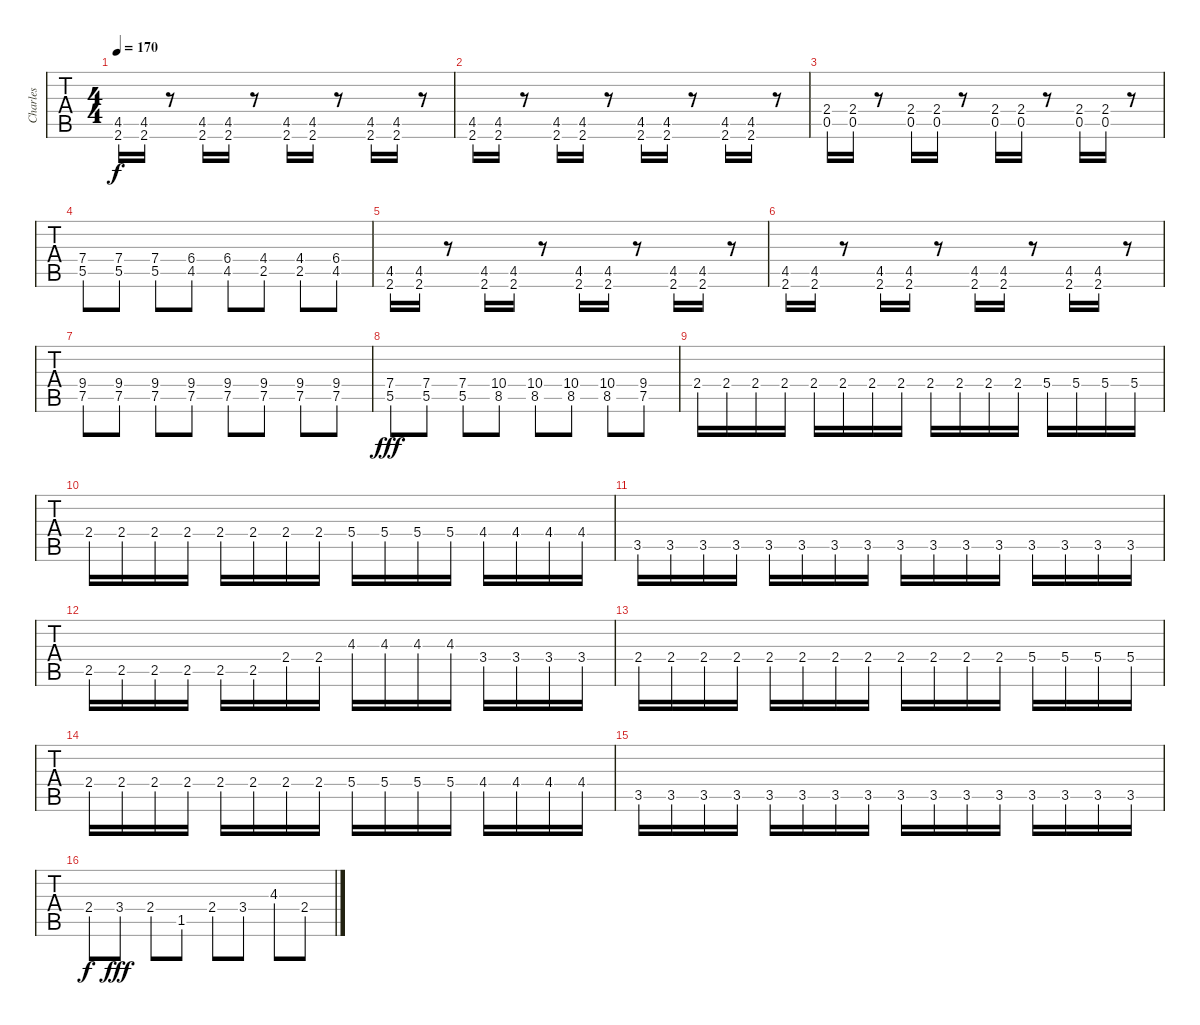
\track ("Charles" "Charles") {instrument distortionguitar}
\staff {tabs}
\tuning (D4 A3 F3 C3 G2 D2) {hide}
\ts (4 4)
\tempo 170
\clef g2
\ks c
(4.5 2.6).16{dy f} (4.5 2.6).16 r.8 (4.5 2.6).16 (4.5 2.6).16 r.8 (4.5 2.6).16 (4.5 2.6).16 r.8 (4.5 2.6).16 (4.5 2.6).16 r.8 |
(4.5 2.6).16 (4.5 2.6).16 r.8 (4.5 2.6).16 (4.5 2.6).16 r.8 (4.5 2.6).16 (4.5 2.6).16 r.8 (4.5 2.6).16 (4.5 2.6).16 r.8 |
(2.4 0.5).16 (2.4 0.5).16 r.8 (2.4 0.5).16 (2.4 0.5).16 r.8 (2.4 0.5).16 (2.4 0.5).16 r.8 (2.4 0.5).16 (2.4 0.5).16 r.8 |
(7.4 5.5).8 (7.4 5.5).8 (7.4 5.5).8 (6.4 4.5).8 (6.4 4.5).8 (4.4 2.5).8 (4.4 2.5).8 (6.4 4.5).8 |
(4.5 2.6).16 (4.5 2.6).16 r.8 (4.5 2.6).16 (4.5 2.6).16 r.8 (4.5 2.6).16 (4.5 2.6).16 r.8 (4.5 2.6).16 (4.5 2.6).16 r.8 |
(4.5 2.6).16 (4.5 2.6).16 r.8 (4.5 2.6).16 (4.5 2.6).16 r.8 (4.5 2.6).16 (4.5 2.6).16 r.8 (4.5 2.6).16 (4.5 2.6).16 r.8 |
(9.4 7.5).8 (9.4 7.5).8 (9.4 7.5).8 (9.4 7.5).8 (9.4 7.5).8 (9.4 7.5).8 (9.4 7.5).8 (9.4 7.5).8 |
(7.4 5.5).8{dy fff} (7.4 5.5).8 (7.4 5.5).8 (10.4 8.5).8 (10.4 8.5).8 (10.4 8.5).8 (10.4 8.5).8 (9.4 7.5).8 |
2.4.16 2.4.16 2.4.16 2.4.16 2.4.16 2.4.16 2.4.16 2.4.16 2.4.16 2.4.16 2.4.16 2.4.16 5.4.16 5.4.16 5.4.16 5.4.16 |
2.4.16 2.4.16 2.4.16 2.4.16 2.4.16 2.4.16 2.4.16 2.4.16 5.4.16 5.4.16 5.4.16 5.4.16 4.4.16 4.4.16 4.4.16 4.4.16 |
3.5.16 3.5.16 3.5.16 3.5.16 3.5.16 3.5.16 3.5.16 3.5.16 3.5.16 3.5.16 3.5.16 3.5.16 3.5.16 3.5.16 3.5.16 3.5.16 |
2.5.16 2.5.16 2.5.16 2.5.16 2.5.16 2.5.16 2.4.16 2.4.16 4.3.16 4.3.16 4.3.16 4.3.16 3.4.16 3.4.16 3.4.16 3.4.16 |
2.4.16 2.4.16 2.4.16 2.4.16 2.4.16 2.4.16 2.4.16 2.4.16 2.4.16 2.4.16 2.4.16 2.4.16 5.4.16 5.4.16 5.4.16 5.4.16 |
2.4.16 2.4.16 2.4.16 2.4.16 2.4.16 2.4.16 2.4.16 2.4.16 5.4.16 5.4.16 5.4.16 5.4.16 4.4.16 4.4.16 4.4.16 4.4.16 |
3.5.16 3.5.16 3.5.16 3.5.16 3.5.16 3.5.16 3.5.16 3.5.16 3.5.16 3.5.16 3.5.16 3.5.16 3.5.16 3.5.16 3.5.16 3.5.16 |
2.4.8{dy f} 3.4.8{dy fff} 2.4.8 1.5.8 2.4.8 3.4.8 4.3.8 2.4.8
